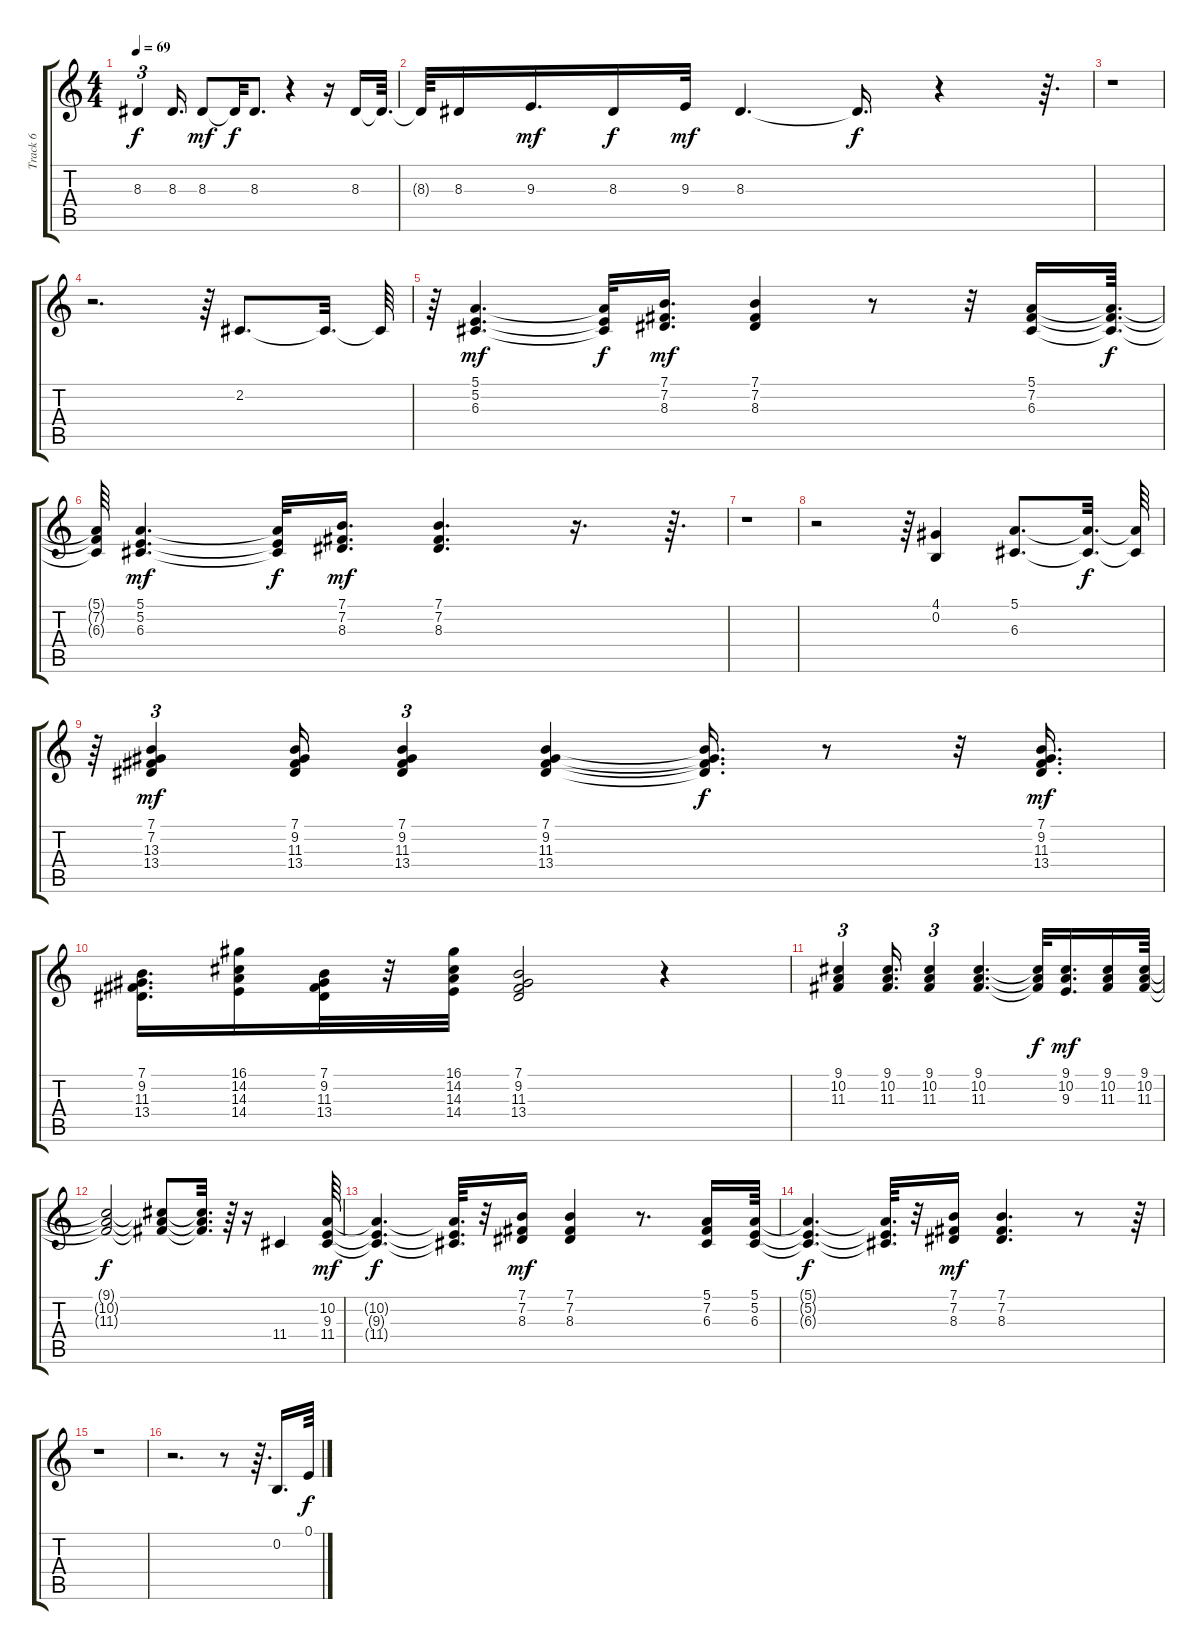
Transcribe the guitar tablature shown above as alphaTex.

\track ("Track 6" "Track 6") {instrument synthstrings1}
\staff {score tabs}
\tuning (E4 B3 G3 D3 A2 E2) {hide}
\ts (4 4)
\tempo 69
\clef g2
\ks c
8.3.4{tu (3 2) dy f} 8.3.16{d} 8.3.8{dy mf} 8.3{t}.32{dy f} 8.3.8{d} r.4 r.16 8.3.16 8.3{t}.64{d} |
8.3{t}.64 8.3.16 9.3.16{d dy mf} 8.3.16{dy f} 9.3.32{dy mf} 8.3.4{d} 8.3{t}.16{d dy f} r.4 r.64{d} |
r.1 |
r.2{d} r.64 2.2.8{d} 2.2{t}.32{d} 2.2{t}.64 |
r.64 (5.1 5.2 6.3).4{d dy mf} (5.1{t} 5.2{t} 6.3{t}).32{dy f} (7.1 7.2 8.3).16{d dy mf} (7.1 7.2 8.3).4 r.8 r.32 (5.1 7.2 6.3).16 (5.1{t} 7.2{t} 6.3{t}).64{d dy f} |
(5.1{t} 7.2{t} 6.3{t}).64 (5.1 5.2 6.3).4{d dy mf} (5.1{t} 5.2{t} 6.3{t}).32{dy f} (7.1 7.2 8.3).16{d dy mf} (7.1 7.2 8.3).4{d} r.16{d} r.64{d} |
r.1 |
r.2 r.64 (4.1 0.2).4 (5.1 6.3).8{d} (5.1{t} 6.3{t}).32{d dy f} (5.1{t} 6.3{t}).64 |
r.64 (7.1 7.2 13.3 13.4).4{tu (3 2) dy mf} (7.1 9.2 11.3 13.4).16 (7.1 9.2 11.3 13.4).4{tu (3 2)} (7.1 9.2 11.3 13.4).4 (7.1{t} 9.2{t} 11.3{t} 13.4{t}).16{d dy f} r.8 r.32 (7.1 9.2 11.3 13.4).16{d dy mf} |
(7.1 9.2 11.3 13.4).16{d} (16.1 14.2 14.3 14.4).16 (7.1 9.2 11.3 13.4).32 r.32 (16.1 14.2 14.3 14.4).32 (7.1 9.2 11.3 13.4).2 r.4 |
(9.1 10.2 11.3).4{tu (3 2)} (9.1 10.2 11.3).16{d} (9.1 10.2 11.3).4{tu (3 2)} (9.1 10.2 11.3).4{d} (9.1{t} 10.2{t} 11.3{t}).32{dy f} (9.1 10.2 9.3).16{d dy mf} (9.1 10.2 11.3).16 (9.1 10.2 11.3).64 |
(9.1{t} 10.2{t} 11.3{t}).2{dy f} (9.1{t} 10.2{t} 11.3{t}).8 (9.1{t} 10.2{t} 11.3{t}).32{d} r.64 r.16 11.4.4 (10.2 9.3 11.4).64{dy mf} |
(10.2{t} 9.3{t} 11.4{t}).4{d dy f} (10.2{t} 9.3{t} 11.4{t}).64{d} r.32 (7.1 7.2 8.3).16{dy mf} (7.1 7.2 8.3).4 r.8{d} (5.1 7.2 6.3).16 (5.1 5.2 6.3).64 |
(5.1{t} 5.2{t} 6.3{t}).4{d dy f} (5.1{t} 5.2{t} 6.3{t}).64{d} r.32 (7.1 7.2 8.3).16{dy mf} (7.1 7.2 8.3).4{d} r.8 r.64 |
r.1 |
r.2{d} r.8 r.64{d} 0.2.16{d} 0.1.64{dy f}
